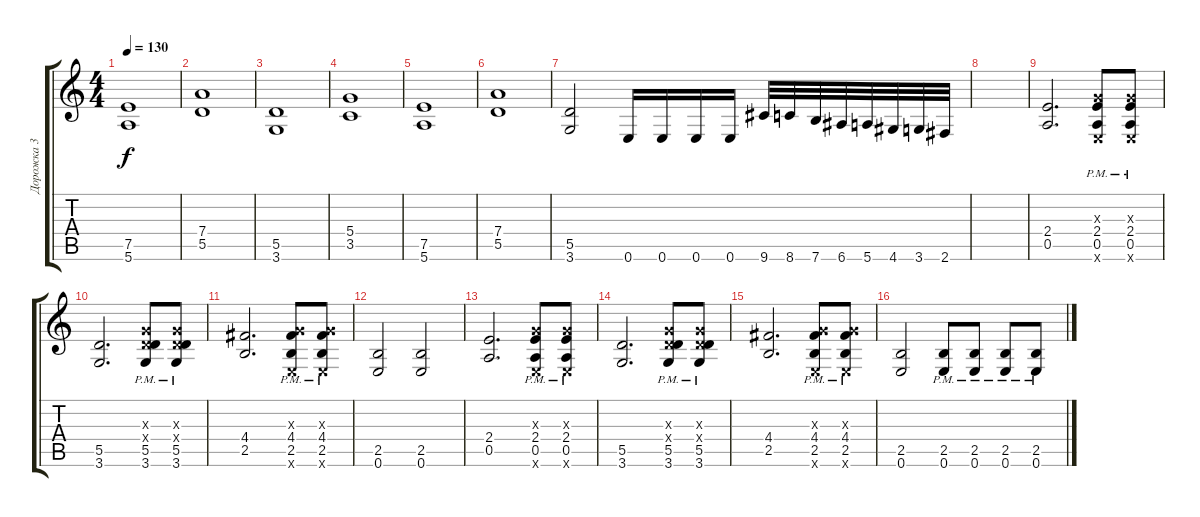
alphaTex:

\track ("Дорожка 3" "Дорожка 3") {instrument acousticguitarsteel}
\staff {score tabs}
\tuning (E4 B3 G3 D3 A2 E2) {hide}
\ts (4 4)
\tempo 130
\clef g2
\ks c
(7.5 5.6).1{dy f} |
(7.4 5.5).1 |
(5.5 3.6).1 |
(5.4 3.5).1 |
(7.5 5.6).1 |
(7.4 5.5).1 |
(5.5 3.6).2 0.6.16 0.6.16 0.6.16 0.6.16 9.6.32 8.6.32 7.6.32 6.6.32 5.6.32 4.6.32 3.6.32 2.6.32 |
|
(2.4 0.5).2{d} (0.3{x} 2.4{pm} 0.5{pm} 0.6{x}).8 (0.3{x} 2.4{pm} 0.5{pm} 0.6{x}).8 |
(5.5 3.6).2{d} (0.3{x} 0.4{x} 5.5{pm} 3.6{pm}).8 (0.3{x} 0.4{x} 5.5{pm} 3.6{pm}).8 |
(4.4 2.5).2{d} (0.3{x} 4.4{pm} 2.5{pm} 0.6{x}).8 (0.3{x} 4.4{pm} 2.5{pm} 0.6{x}).8 |
(2.5 0.6).2 (2.5 0.6).2 |
(2.4 0.5).2{d} (0.3{x} 2.4{pm} 0.5{pm} 0.6{x}).8 (0.3{x} 2.4{pm} 0.5{pm} 0.6{x}).8 |
(5.5 3.6).2{d} (0.3{x} 0.4{x} 5.5{pm} 3.6{pm}).8 (0.3{x} 0.4{x} 5.5{pm} 3.6{pm}).8 |
(4.4 2.5).2{d} (0.3{x} 4.4{pm} 2.5{pm} 0.6{x}).8 (0.3{x} 4.4{pm} 2.5{pm} 0.6{x}).8 |
(2.5 0.6).2 (2.5{pm} 0.6{pm}).8 (2.5{pm} 0.6{pm}).8 (2.5{pm} 0.6{pm}).8 (2.5{pm} 0.6{pm}).8
